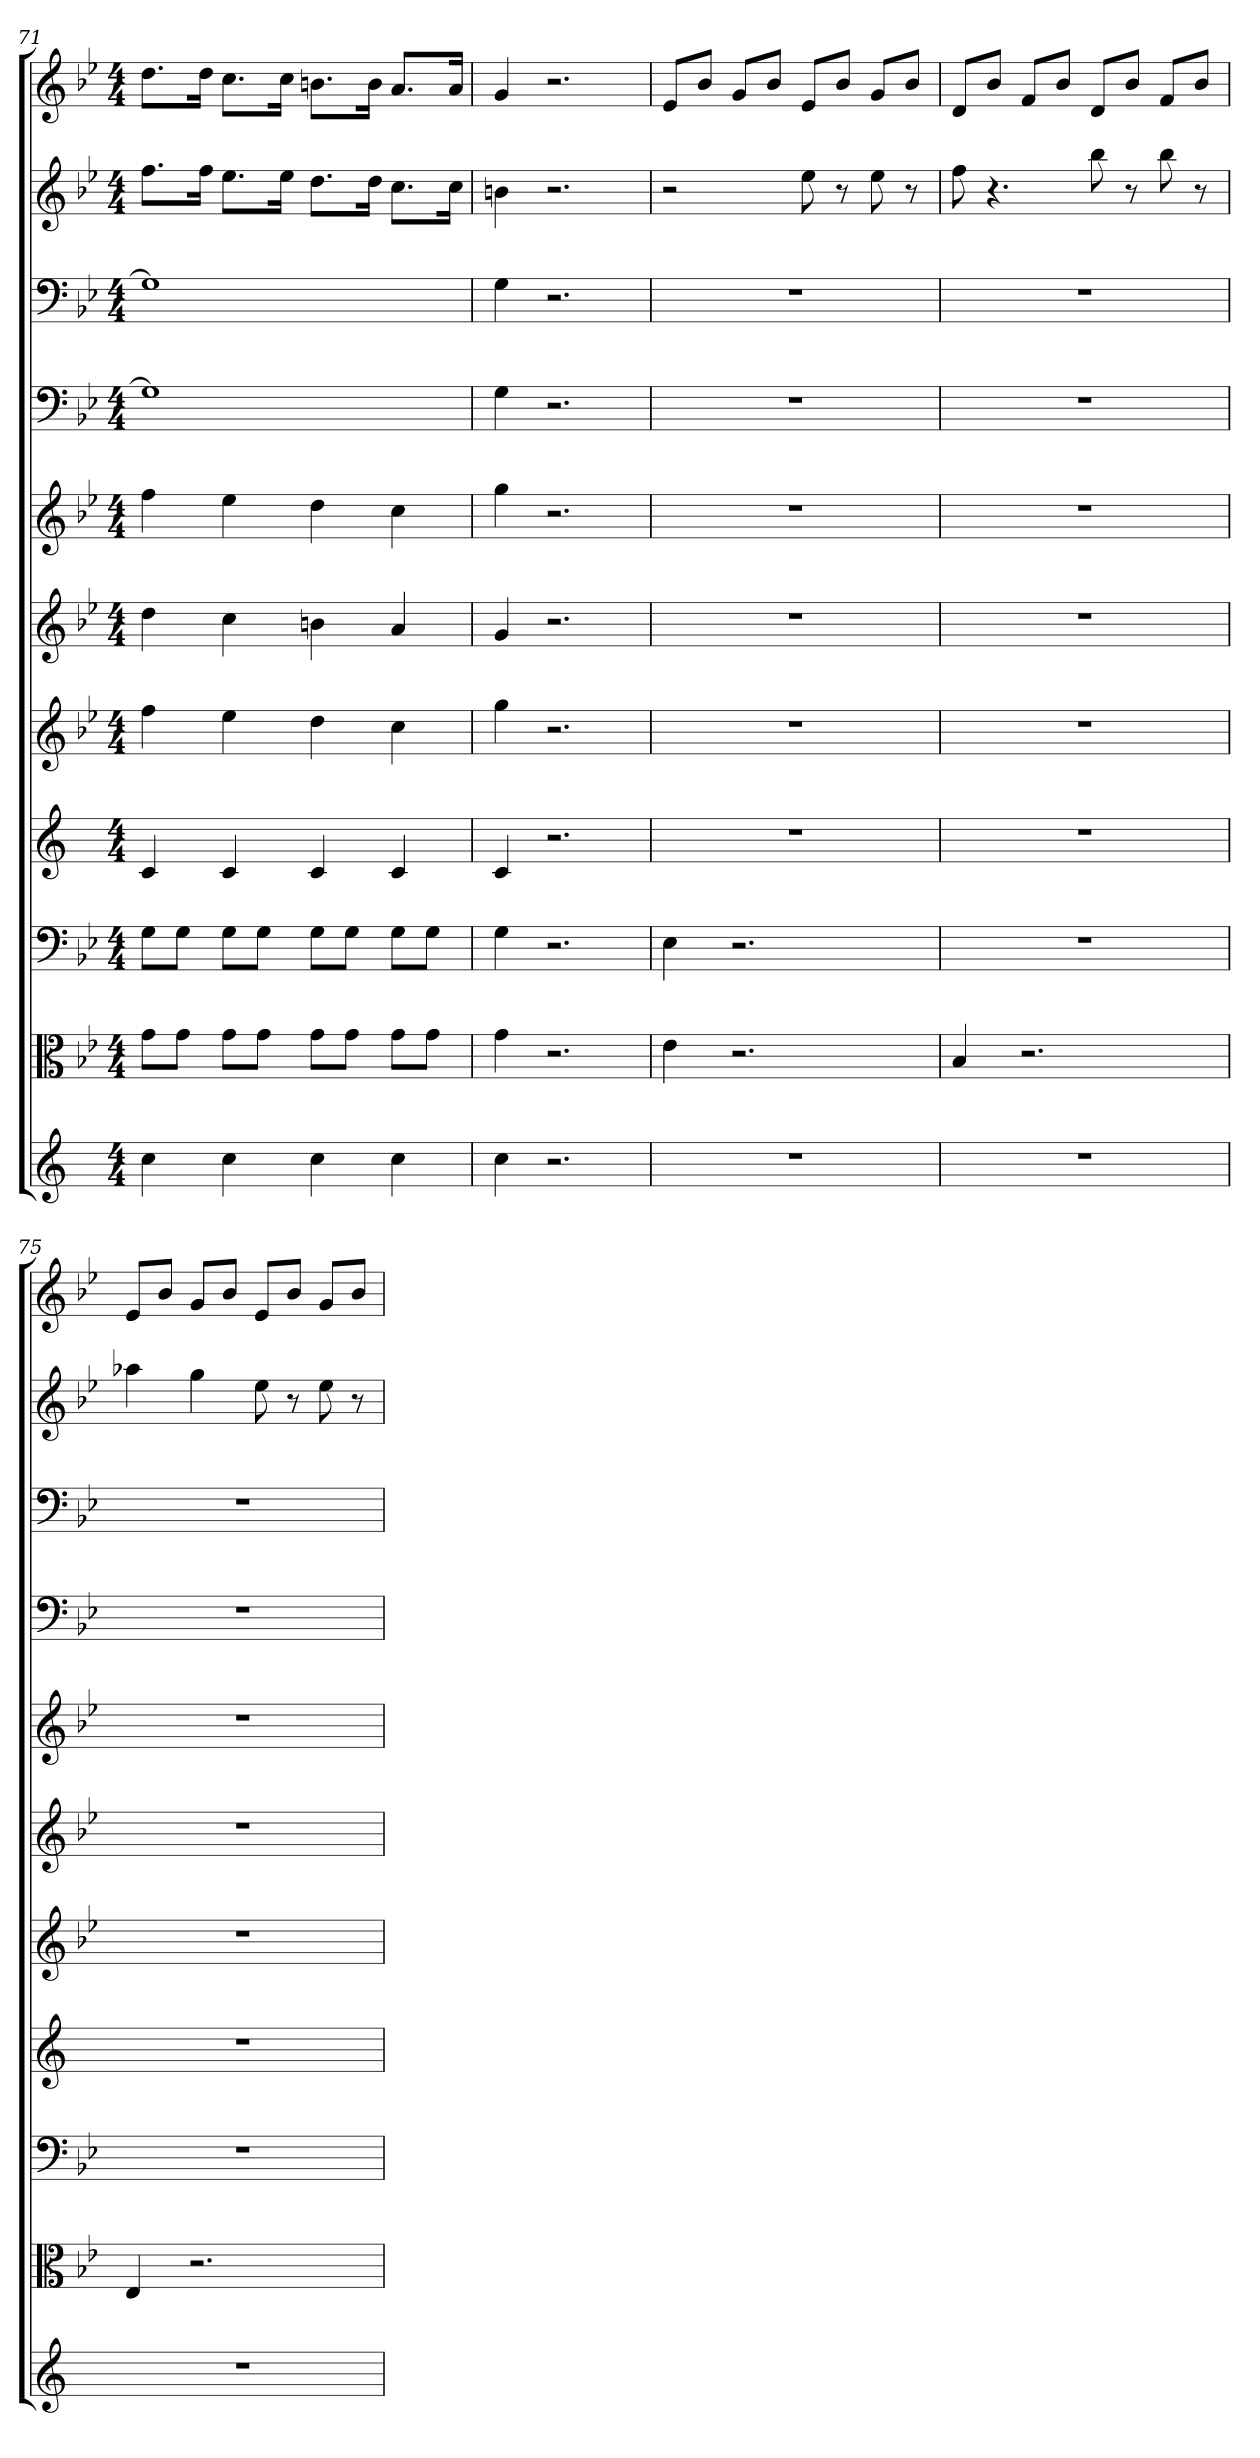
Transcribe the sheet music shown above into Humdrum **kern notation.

**kern	**kern	**kern	**kern	**kern	**kern	**kern	**kern	**kern	**kern	**kern
*part11	*part10	*part9	*part8	*part7	*part6	*part5	*part4	*part3	*part2	*part1
*staff11	*staff10	*staff9	*staff8	*staff7	*staff6	*staff5	*staff4	*staff3	*staff2	*staff1
*	*clefC3	*clefF4	*	*	*	*	*clefF4	*clefF4	*	*
*k[]	*k[b-e-]	*k[b-e-]	*k[]	*k[b-e-]	*k[b-e-]	*k[b-e-]	*k[b-e-]	*k[b-e-]	*k[b-e-]	*k[b-e-]
*M4/4	*M4/4	*M4/4	*M4/4	*M4/4	*M4/4	*M4/4	*M4/4	*M4/4	*M4/4	*M4/4
=71	=71	=71	=71	=71	=71	=71	=71	=71	=71	=71
4cc	8g\L	8G\L	4c	4ff	4dd	4ff	1G]	1G]	8.ffL	8.ddL
.	8g\J	8G\J	.	.	.	.	.	.	.	.
.	.	.	.	.	.	.	.	.	16ffJk	16ddJk
4cc	8g\L	8G\L	4c	4ee-	4cc	4ee-	.	.	8.ee-L	8.ccL
.	8g\J	8G\J	.	.	.	.	.	.	.	.
.	.	.	.	.	.	.	.	.	16ee-Jk	16ccJk
4cc	8g\L	8G\L	4c	4dd	4bn	4dd	.	.	8.ddL	8.bnL
.	8g\J	8G\J	.	.	.	.	.	.	.	.
.	.	.	.	.	.	.	.	.	16ddJk	16bJk
4cc	8g\L	8G\L	4c	4cc	4a	4cc	.	.	8.ccL	8.aL
.	8g\J	8G\J	.	.	.	.	.	.	.	.
.	.	.	.	.	.	.	.	.	16ccJk	16aJk
=72	=72	=72	=72	=72	=72	=72	=72	=72	=72	=72
4cc	4g	4G	4c	4gg	4g	4gg	4G	4G	4bn	4g
2.r	2.r	2.r	2.r	2.r	2.r	2.r	2.r	2.r	2.r	2.r
=73	=73	=73	=73	=73	=73	=73	=73	=73	=73	=73
1r	4e-	4E-	1r	1r	1r	1r	1r	1r	2r	8e-L
.	.	.	.	.	.	.	.	.	.	8b-J
.	2.r	2.r	.	.	.	.	.	.	.	8gL
.	.	.	.	.	.	.	.	.	.	8b-J
.	.	.	.	.	.	.	.	.	8ee-	8e-L
.	.	.	.	.	.	.	.	.	8r	8b-J
.	.	.	.	.	.	.	.	.	8ee-	8gL
.	.	.	.	.	.	.	.	.	8r	8b-J
=74	=74	=74	=74	=74	=74	=74	=74	=74	=74	=74
1r	4B-	1r	1r	1r	1r	1r	1r	1r	8ff	8dL
.	.	.	.	.	.	.	.	.	4.r	8b-J
.	2.r	.	.	.	.	.	.	.	.	8fL
.	.	.	.	.	.	.	.	.	.	8b-J
.	.	.	.	.	.	.	.	.	8bb-	8dL
.	.	.	.	.	.	.	.	.	8r	8b-J
.	.	.	.	.	.	.	.	.	8bb-	8fL
.	.	.	.	.	.	.	.	.	8r	8b-J
=75	=75	=75	=75	=75	=75	=75	=75	=75	=75	=75
1r	4E-	1r	1r	1r	1r	1r	1r	1r	4aa-X	8e-L
.	.	.	.	.	.	.	.	.	.	8b-J
.	2.r	.	.	.	.	.	.	.	4gg	8gL
.	.	.	.	.	.	.	.	.	.	8b-J
.	.	.	.	.	.	.	.	.	8ee-	8e-L
.	.	.	.	.	.	.	.	.	8r	8b-J
.	.	.	.	.	.	.	.	.	8ee-	8gL
.	.	.	.	.	.	.	.	.	8r	8b-J
=	=	=	=	=	=	=	=	=	=	=
*-	*-	*-	*-	*-	*-	*-	*-	*-	*-	*-
